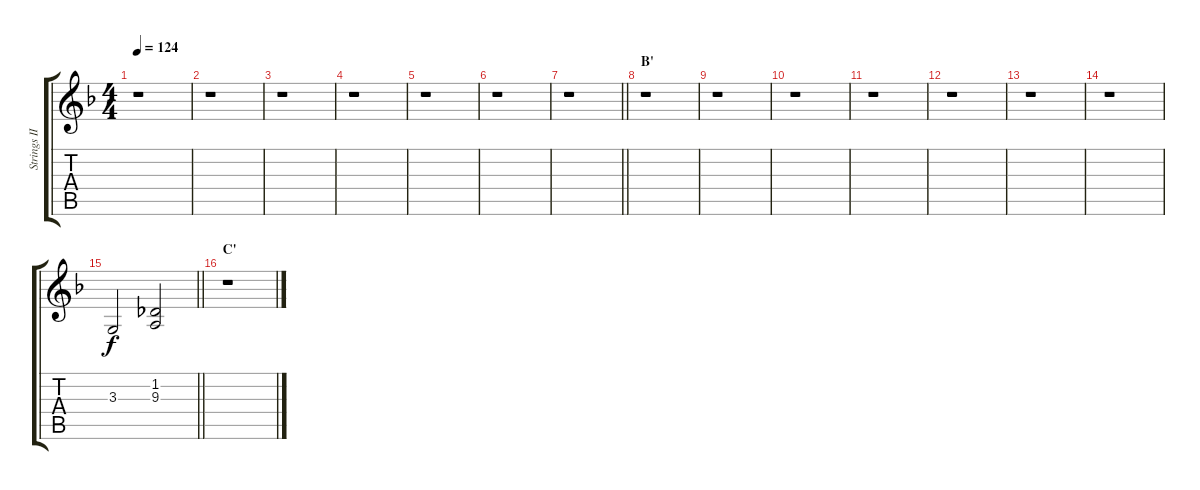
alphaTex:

\track ("Strings II" "Strings II") {instrument stringensemble1}
\staff {score tabs}
\tuning (Db4 Ab3 E3 B2 Gb2 B1) {hide}
\ts (4 4)
\tempo 124
\clef g2
\ks f
r.1{dy f} |
r.1 |
r.1 |
r.1 |
r.1 |
r.1 |
\barLineRight lightlight
r.1 |
\section ("" "B'")
r.1 |
r.1 |
r.1 |
r.1 |
r.1 |
r.1 |
r.1 |
\barLineRight lightlight
3.3.2 (1.2 9.3).2 |
\section ("" "C'")
r.1
